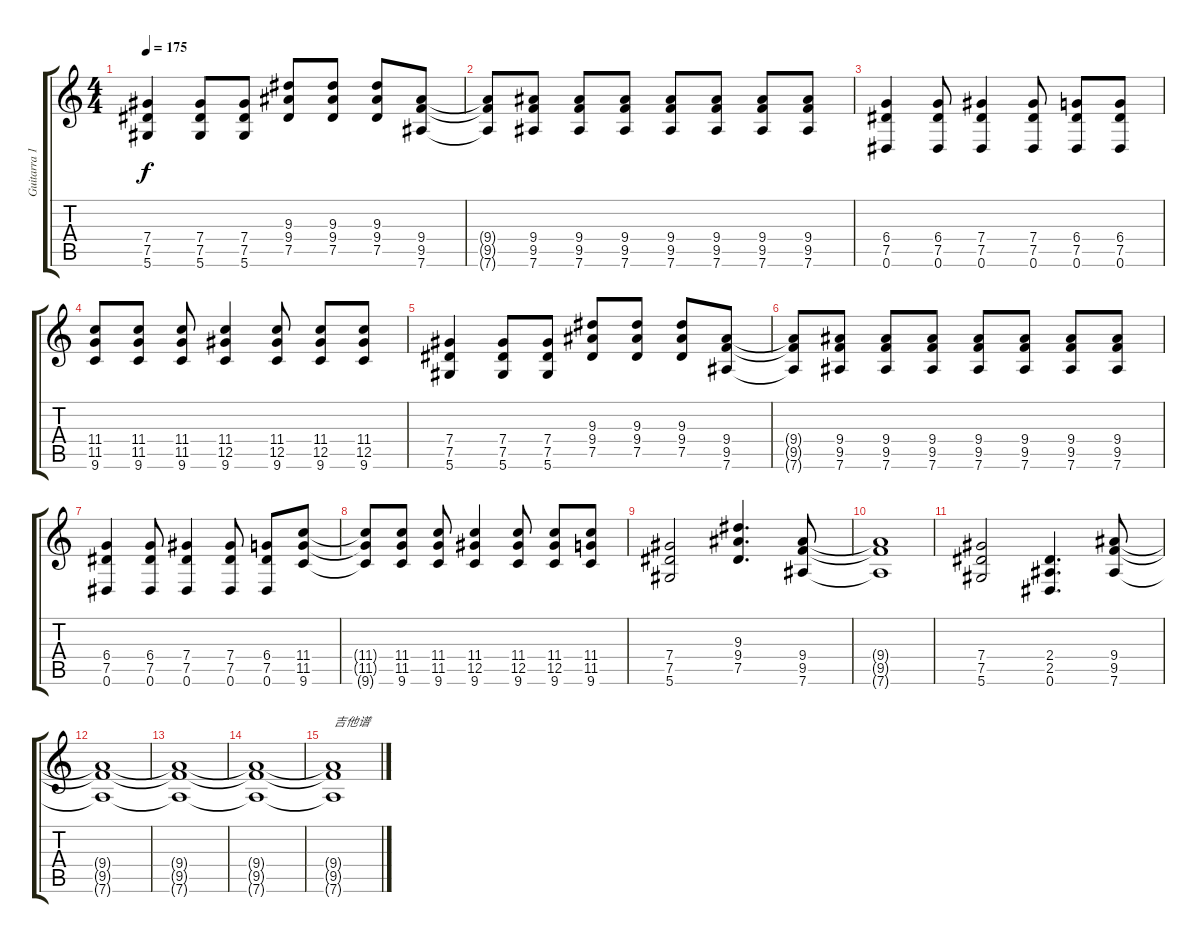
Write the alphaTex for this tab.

\track ("Guitarra 1" "Guitarra 1") {instrument distortionguitar}
\staff {score tabs}
\tuning (Eb4 Bb3 Gb3 Db3 Ab2 Eb2) {hide}
\ts (4 4)
\tempo 175
\clef g2
\ks c
(7.4 7.5 5.6).4{dy f} (7.4 7.5 5.6).8 (7.4 7.5 5.6).8 (9.3 9.4 7.5).8 (9.3 9.4 7.5).8 (9.3 9.4 7.5).8 (9.4 9.5 7.6).8 |
(9.4{t} 9.5{t} 7.6{t}).8 (9.4 9.5 7.6).8 (9.4 9.5 7.6).8 (9.4 9.5 7.6).8 (9.4 9.5 7.6).8 (9.4 9.5 7.6).8 (9.4 9.5 7.6).8 (9.4 9.5 7.6).8 |
(6.4 7.5 0.6).4 (6.4 7.5 0.6).8 (7.4 7.5 0.6).4 (7.4 7.5 0.6).8 (6.4 7.5 0.6).8 (6.4 7.5 0.6).8 |
(11.4 11.5 9.6).8 (11.4 11.5 9.6).8 (11.4 11.5 9.6).8 (11.4 12.5 9.6).4 (11.4 12.5 9.6).8 (11.4 12.5 9.6).8 (11.4 12.5 9.6).8 |
(7.4 7.5 5.6).4 (7.4 7.5 5.6).8 (7.4 7.5 5.6).8 (9.3 9.4 7.5).8 (9.3 9.4 7.5).8 (9.3 9.4 7.5).8 (9.4 9.5 7.6).8 |
(9.4{t} 9.5{t} 7.6{t}).8 (9.4 9.5 7.6).8 (9.4 9.5 7.6).8 (9.4 9.5 7.6).8 (9.4 9.5 7.6).8 (9.4 9.5 7.6).8 (9.4 9.5 7.6).8 (9.4 9.5 7.6).8 |
(6.4 7.5 0.6).4 (6.4 7.5 0.6).8 (7.4 7.5 0.6).4 (7.4 7.5 0.6).8 (6.4 7.5 0.6).8 (11.4 11.5 9.6).8 |
(11.4{t} 11.5{t} 9.6{t}).8 (11.4 11.5 9.6).8 (11.4 11.5 9.6).8 (11.4 12.5 9.6).4 (11.4 12.5 9.6).8 (11.4 12.5 9.6).8 (11.4 11.5 9.6).8 |
(7.4 7.5 5.6).2 (9.3 9.4 7.5).4{d} (9.4 9.5 7.6).8 |
(9.4{t} 9.5{t} 7.6{t}).1 |
(7.4 7.5 5.6).2 (2.4 2.5 0.6).4{d} (9.4 9.5 7.6).8 |
(9.4{t} 9.5{t} 7.6{t}).1 |
(9.4{t} 9.5{t} 7.6{t}).1 |
(9.4{t} 9.5{t} 7.6{t}).1 |
(9.4{t} 9.5{t} 7.6{t}).1{txt "吉他谱"}
